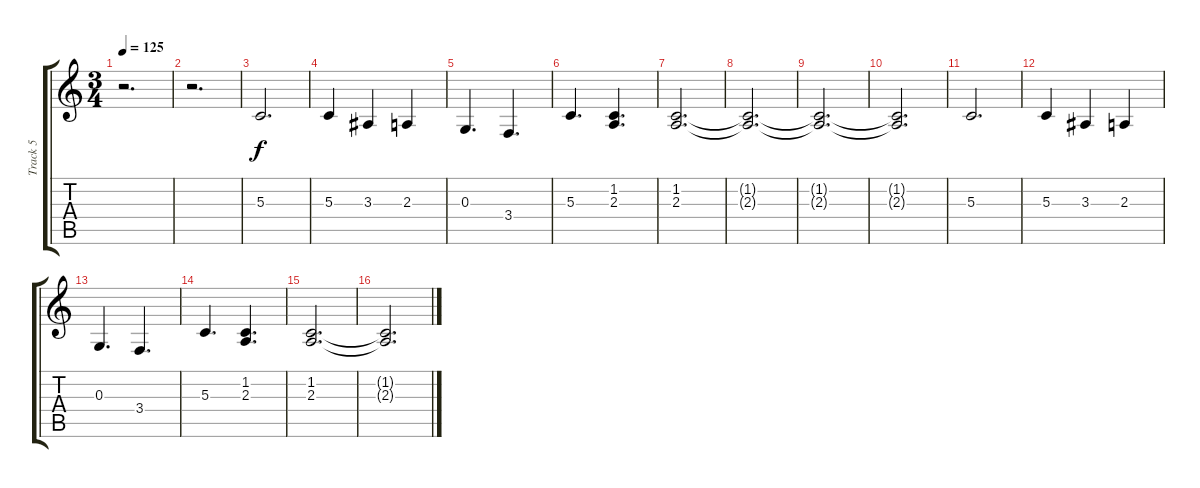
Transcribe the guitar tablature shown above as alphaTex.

\track ("Track 5" "Track 5") {instrument cello}
\staff {score tabs}
\tuning (E4 B3 G3 D3 A2 E2) {hide}
\ts (3 4)
\tempo 125
\clef g2
\ks c
r.2{d dy f} |
r.2{d} |
5.3.2{d} |
5.3.4 3.3.4 2.3.4 |
0.3.4{d} 3.4.4{d} |
5.3.4{d} (1.2 2.3).4{d} |
(1.2 2.3).2{d} |
(1.2{t} 2.3{t}).2{d} |
(1.2{t} 2.3{t}).2{d} |
(1.2{t} 2.3{t}).2{d} |
5.3.2{d} |
5.3.4 3.3.4 2.3.4 |
0.3.4{d} 3.4.4{d} |
5.3.4{d} (1.2 2.3).4{d} |
(1.2 2.3).2{d} |
(1.2{t} 2.3{t}).2{d}
